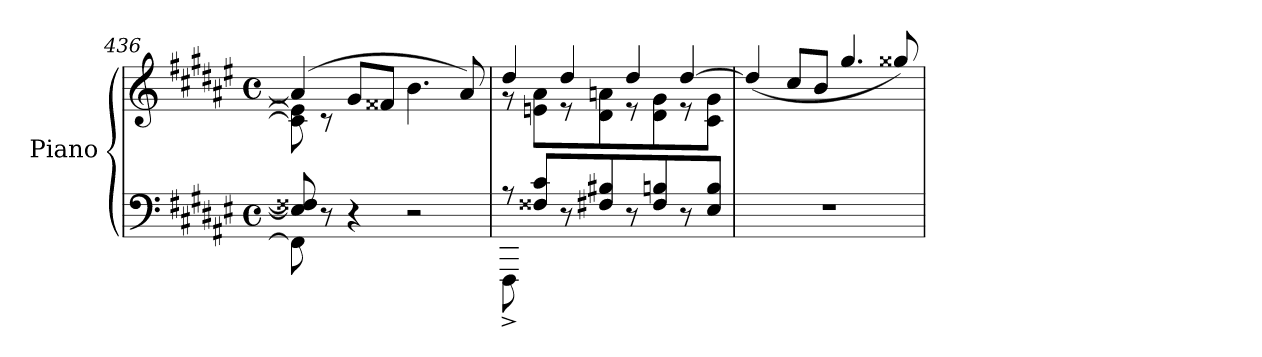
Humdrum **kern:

**kern	**kern
*part1	*part1
*staff2	*staff1
*I"Piano	*
*I'Pno	*
*clefF4	*clefG2
*k[f#c#g#d#a#e#]	*k[f#c#g#d#a#e#]
*M4/4	*M4/4
*met(c)	*met(c)
=436	=436
*^	*^
8En/] 8F##X/]	8FF#\]	(>4a#/]	8c#\] 8e\]
8r	2..ryy	.	8r
4r	.	8g#/L	2.ryy
.	.	8f##X/J	.
2r	.	4.b\	.
.	.	8a#/)	.
=437	=437	=437	=437
8r	8FFF#^\	4dd#/	8r
8F##X/ 8c#/L	2..ryy	.	8en\ 8a#\L
8r	.	4dd#/	8r
8F#X/ 8B#X/	.	.	8d#\ 8an\
8r	.	4dd#/	8r
8F#/ 8Bn/	.	.	8d#\ 8g#\
8r	.	[4dd#/	8r
8E#/ 8B/J	.	.	8c#\ 8g#\J
*v	*v	*	*
*	*v	*v
=438	=438
1r	(<4dd#/]
.	8cc#/L
.	8b/J
.	4.gg#/
.	8gg##X/)
=	=
*-	*-
